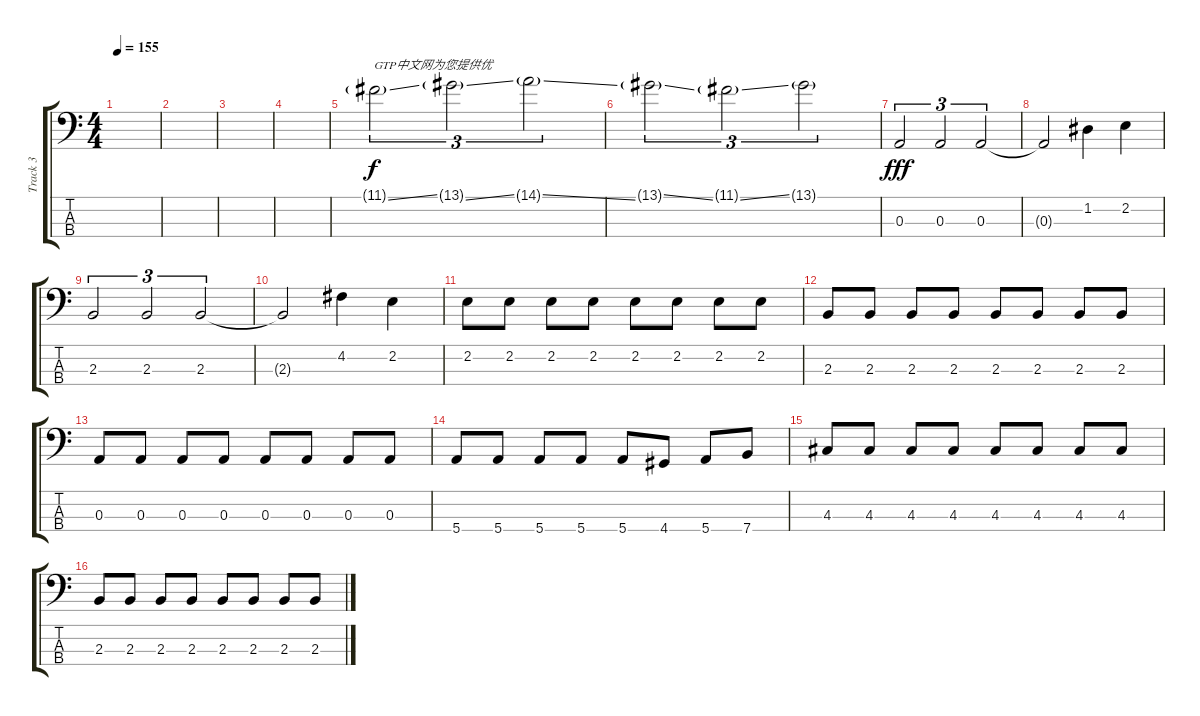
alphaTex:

\track ("Track 3" "Track 3") {instrument electricbasspick}
\staff {score tabs}
\tuning (G2 D2 A1 E1) {hide}
\ts (4 4)
\tempo 155
\clef f4
\ks c
|
|
|
|
11.1{ss g}.2{tu (3 2) txt "GTP中文网为您提供优"} 13.1{ss g}.2{tu (3 2)} 14.1{ss g}.2{tu (3 2)} |
13.1{ss g}.2{tu (3 2)} 11.1{ss g}.2{tu (3 2)} 13.1{g}.2{tu (3 2)} |
0.3.2{tu (3 2) dy fff} 0.3.2{tu (3 2)} 0.3.2{tu (3 2)} |
0.3{t}.2 1.2.4 2.2.4 |
2.3.2{tu (3 2)} 2.3.2{tu (3 2)} 2.3.2{tu (3 2)} |
2.3{t}.2 4.2.4 2.2.4 |
2.2.8 2.2.8 2.2.8 2.2.8 2.2.8 2.2.8 2.2.8 2.2.8 |
2.3.8 2.3.8 2.3.8 2.3.8 2.3.8 2.3.8 2.3.8 2.3.8 |
0.3.8 0.3.8 0.3.8 0.3.8 0.3.8 0.3.8 0.3.8 0.3.8 |
5.4.8 5.4.8 5.4.8 5.4.8 5.4.8 4.4.8 5.4.8 7.4.8 |
4.3.8 4.3.8 4.3.8 4.3.8 4.3.8 4.3.8 4.3.8 4.3.8 |
2.3.8 2.3.8 2.3.8 2.3.8 2.3.8 2.3.8 2.3.8 2.3.8
